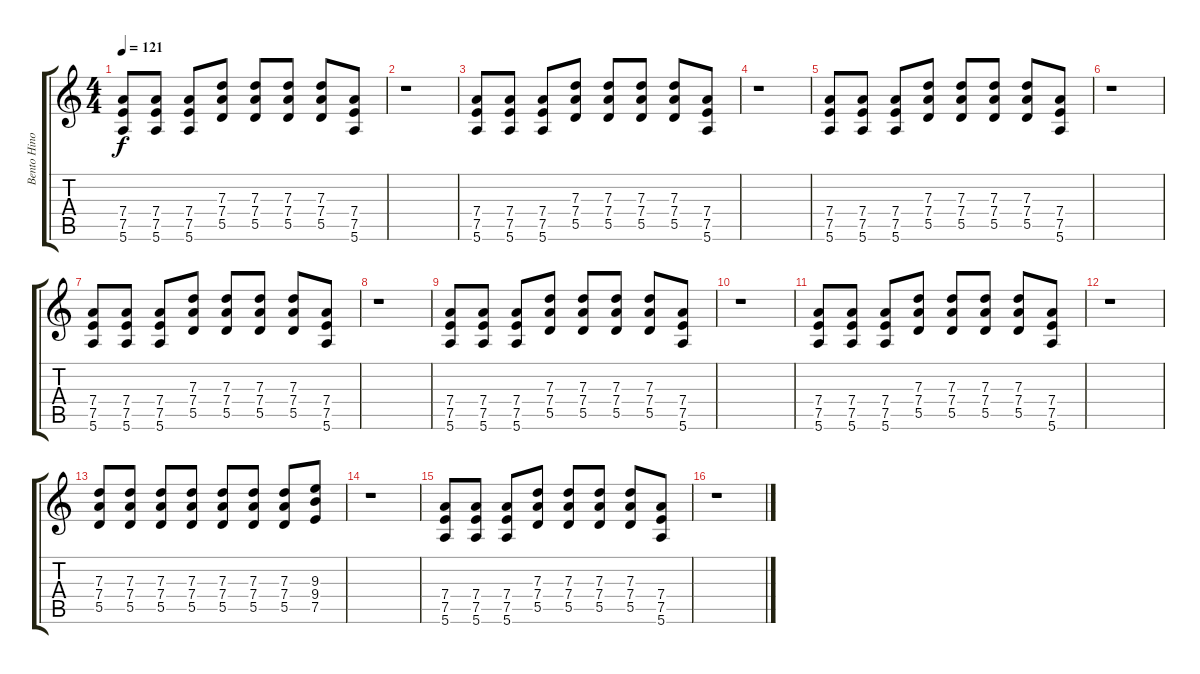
\track ("Bento Hinoto" "Bento Hino") {instrument overdrivenguitar}
\staff {score tabs}
\tuning (E4 B3 G3 D3 A2 E2) {hide}
\ts (4 4)
\tempo 121
\clef g2
\ks c
(7.4 7.5 5.6).8{dy f instrument overdrivenguitar} (7.4 7.5 5.6).8 (7.4 7.5 5.6).8 (7.3 7.4 5.5).8 (7.3 7.4 5.5).8 (7.3 7.4 5.5).8 (7.3 7.4 5.5).8 (7.4 7.5 5.6).8 |
r.1 |
(7.4 7.5 5.6).8 (7.4 7.5 5.6).8 (7.4 7.5 5.6).8 (7.3 7.4 5.5).8 (7.3 7.4 5.5).8 (7.3 7.4 5.5).8 (7.3 7.4 5.5).8 (7.4 7.5 5.6).8 |
r.1 |
(7.4 7.5 5.6).8 (7.4 7.5 5.6).8 (7.4 7.5 5.6).8 (7.3 7.4 5.5).8 (7.3 7.4 5.5).8 (7.3 7.4 5.5).8 (7.3 7.4 5.5).8 (7.4 7.5 5.6).8 |
r.1 |
(7.4 7.5 5.6).8 (7.4 7.5 5.6).8 (7.4 7.5 5.6).8 (7.3 7.4 5.5).8 (7.3 7.4 5.5).8 (7.3 7.4 5.5).8 (7.3 7.4 5.5).8 (7.4 7.5 5.6).8 |
r.1 |
(7.4 7.5 5.6).8 (7.4 7.5 5.6).8 (7.4 7.5 5.6).8 (7.3 7.4 5.5).8 (7.3 7.4 5.5).8 (7.3 7.4 5.5).8 (7.3 7.4 5.5).8 (7.4 7.5 5.6).8 |
r.1 |
(7.4 7.5 5.6).8 (7.4 7.5 5.6).8 (7.4 7.5 5.6).8 (7.3 7.4 5.5).8 (7.3 7.4 5.5).8 (7.3 7.4 5.5).8 (7.3 7.4 5.5).8 (7.4 7.5 5.6).8 |
r.1 |
(7.3 7.4 5.5).8 (7.3 7.4 5.5).8 (7.3 7.4 5.5).8 (7.3 7.4 5.5).8 (7.3 7.4 5.5).8 (7.3 7.4 5.5).8 (7.3 7.4 5.5).8 (9.3 9.4 7.5).8 |
r.1 |
(7.4 7.5 5.6).8 (7.4 7.5 5.6).8 (7.4 7.5 5.6).8 (7.3 7.4 5.5).8 (7.3 7.4 5.5).8 (7.3 7.4 5.5).8 (7.3 7.4 5.5).8 (7.4 7.5 5.6).8 |
r.1
